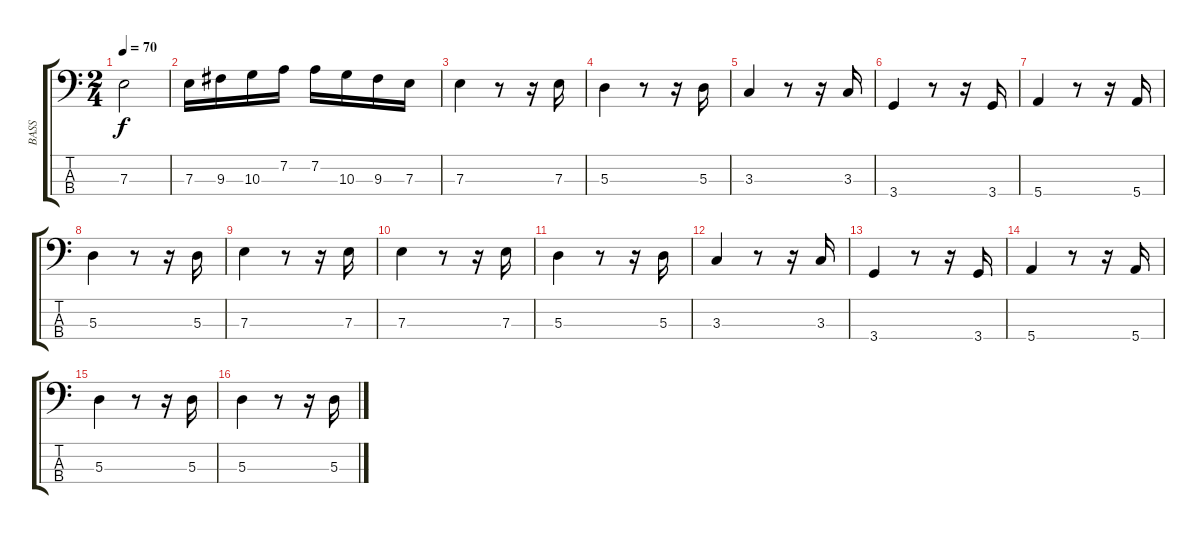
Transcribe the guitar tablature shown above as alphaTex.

\track ("BASS" "BASS") {instrument electricbassfinger}
\staff {score tabs}
\tuning (G2 D2 A1 E1) {hide}
\ts (2 4)
\tempo 70
\clef f4
\ks c
7.3.2{dy f} |
7.3.16 9.3.16 10.3.16 7.2.16 7.2.16 10.3.16 9.3.16 7.3.16 |
7.3.4 r.8 r.16 7.3.16 |
5.3.4 r.8 r.16 5.3.16 |
3.3.4 r.8 r.16 3.3.16 |
3.4.4 r.8 r.16 3.4.16 |
5.4.4 r.8 r.16 5.4.16 |
5.3.4 r.8 r.16 5.3.16 |
7.3.4 r.8 r.16 7.3.16 |
7.3.4 r.8 r.16 7.3.16 |
5.3.4 r.8 r.16 5.3.16 |
3.3.4 r.8 r.16 3.3.16 |
3.4.4 r.8 r.16 3.4.16 |
5.4.4 r.8 r.16 5.4.16 |
5.3.4 r.8 r.16 5.3.16 |
5.3.4 r.8 r.16 5.3.16
